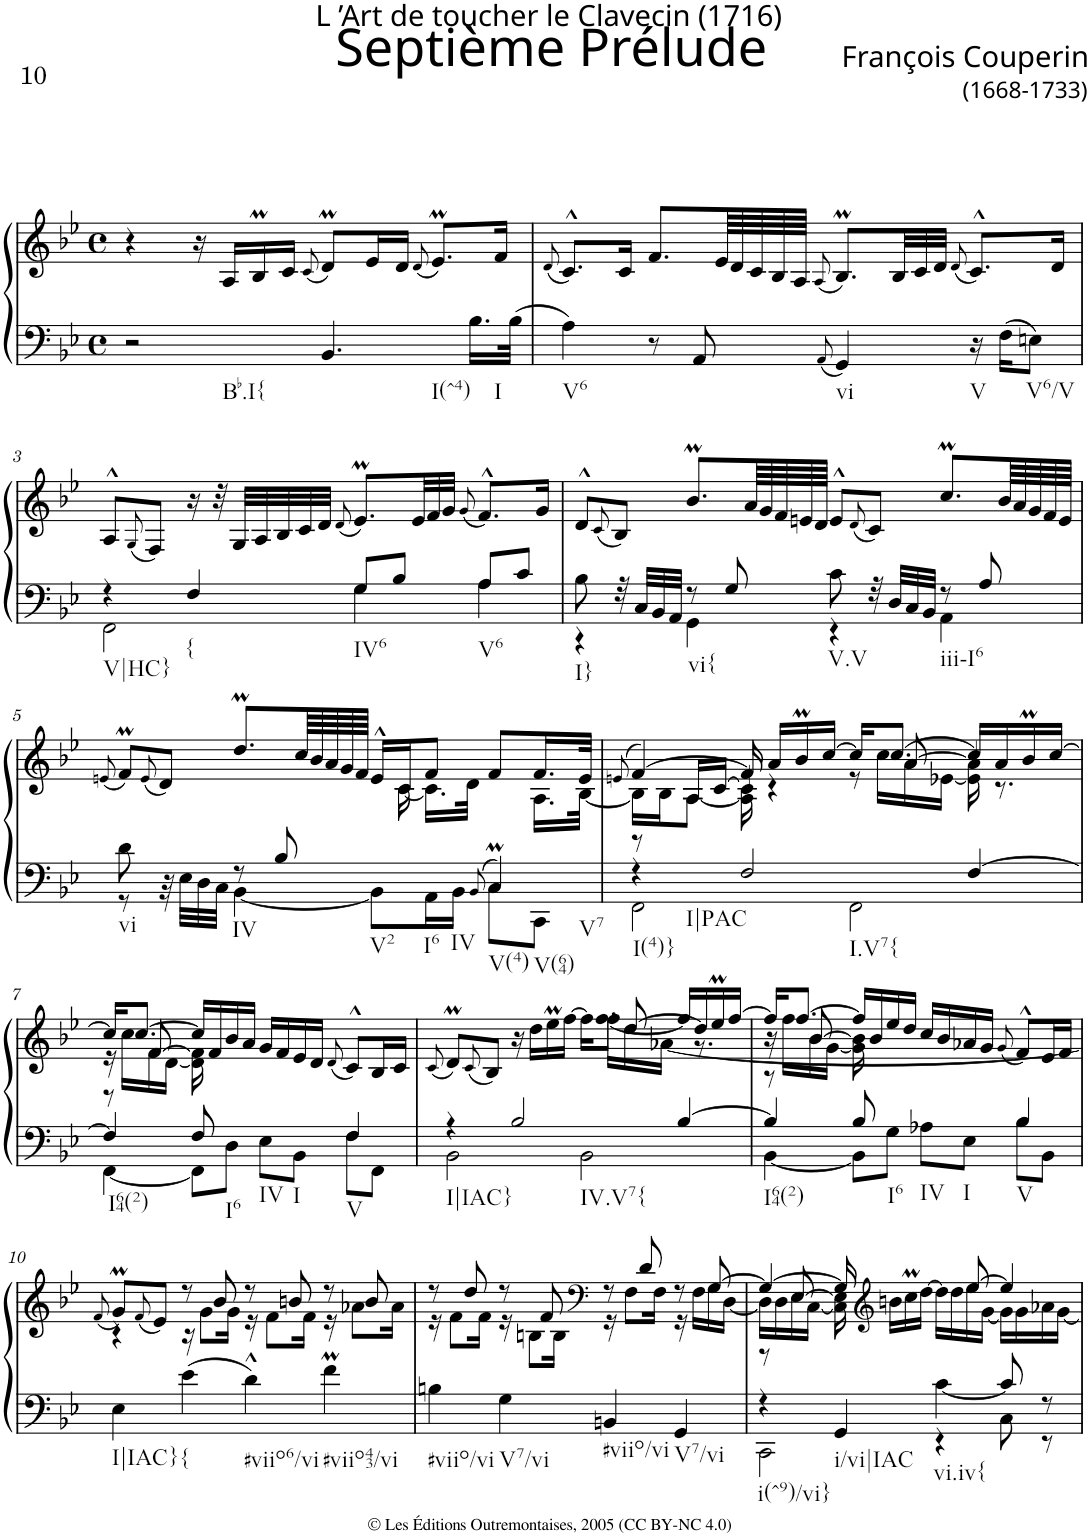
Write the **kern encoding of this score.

**kern	**kern
*part1	*part1
*staff2	*staff1
*I"Clavecin	*
*clefF4	*clefG2
*k[b-e-]	*k[b-e-]
*B-:	*B-:
*M4/4	*M4/4
*met(c)	*met(c)
=1	=1
!LO:TX:b:t=Bb.I{	!
2r	4r
.	16r
.	16A/LL
.	16B-M/
.	16c/JJ
.	(<8qc/
!LO:TX:b:t=I(^4)	!
4.BB-/	8dm/L)
.	16e-/L
.	16d/JJ
.	(<8qd/
.	8.e-M/L)
!LO:TX:b:t=I	!
16.B-\LL	.
.	16f/Jk
32B-\JJk	.
=2	=2
.	(<8qd/
!LO:TX:b:t=V6	!
4A\	8.c^^/L)
.	16c/Jk
8r	8.f/L
8AA/	.
*	*Xtuplet
.	80e-/LLL
.	80d/
.	80c/
.	80B-/
.	80A/JJJJ
8qAA/	(<8qA/
!LO:TX:b:t=vi	!
4GG/	8.B-M/L)
.	48B-/LL
.	48c/
.	48d/JJJ
.	(<8qd/
!LO:TX:b:t=V	!
16r	8.c^^/L)
16F\KL	.
!LO:TX:b:t=V6/V	!
8En\J	.
.	16d/Jk
!!LO:LB:g=z
=3	=3
*^	*
!LO:TX:b:t=V|HC}	!	!
4r	2FF\	8A^^/L
.	.	(<8qG/
.	.	8F/J)
!LO:TX:b:t={	!	!
4F/	.	16r
.	.	32r
.	.	32G/LLL
.	.	32A/
.	.	32B-/
.	.	32c/
.	.	32d/JJJ
.	.	(<8qd/
!LO:TX:b:t=IV6	!	!
8G/L	4G\	8.e-M/L)
8B-/J	.	.
.	.	48e-/LL
.	.	48f/
.	.	48g/JJJ
.	.	(<8qg/
!LO:TX:b:t=V6	!	!
8A/L	4A\	8.f^^/L)
8c/J	.	.
.	.	16g/Jk
=4	=4	=4
!LO:TX:b:t=I}	!	!
8B-\	4r	8d^^/L
.	.	(<8qc/
32r	.	8B-/J)
32C/LLL	.	.
32BB-/	.	.
32AA/JJJ	.	.
!LO:TX:b:t=vi{	!	!
8r	4GG\	8.b-M/L
8G/	.	.
.	.	80a/LLL
.	.	80g/
.	.	80f/
.	.	80en/
.	.	80d/JJJJ
!LO:TX:b:t=V.V	!	!
8c\	4r	8e^^/L
.	.	(<8qd/
32r	.	8c/J)
32D/LLL	.	.
32C/	.	.
32BB-/JJJ	.	.
!LO:TX:b:t=iii-I6	!	!
8r	4AA\	8.ccM/L
8A/	.	.
.	.	80b-/LLL
.	.	80a/
.	.	80g/
.	.	80f/
.	.	80e/JJJJ
!!LO:LB:g=z
=5	=5	=5
.	.	(<8qen/
*	*	*^
!LO:TX:b:t=vi	!	!	!
8d\	8r	8fM/L)	16ryy
*	*	*v	*v
.	.	(<8qe/
8ryy	32r	8d/J)
.	32E-\LLL	.
.	32D\	.
.	32C\JJJ	.
!LO:TX:b:t=IV	!	!
8r	[4BB-\	8.ddm/L
8B-/	.	.
.	.	80cc/LLL
.	.	80b-/
.	.	80a/
.	.	80g/
.	.	80f/JJJJ
!LO:TX:b:t=V2	!	!
!LO:TX:b:t=I6	!	!
!LO:TX:b:t=IV	!	!
4ryy	8BB-\L]	16e^^/LL
*	*	*^
.	.	16c/J	[16c\
.	16AA\L	8f/J	16.c\LL]
.	16BB-\JJ	.	.
.	.	.	32d\JJk
8qBB-/	.	.	.
!LO:TX:b:t=V(4)	!	!	!
!LO:TX:b:t=V(64)	!	!	!
!LO:TX:b:t=V7	!	!	!
4CM/	8C\L	8f/L	8ryy
.	8CC\J	16.f/L	16.A\LL
.	.	32e/JJk	[32B-\JJk
*	*	*v	*v
=6	=6	=6
.	.	(>8qen/
*	*	*^
*	*	*	*^
!LO:TX:b:t=I(4)}	!	!	!	!
!LO:TX:b:t=I|PAC	!	!	!	!
4r	2FF\	[4f/)	16B-\LL]	8r
.	.	.	16B-\J	.
.	.	.	[8A\J	16A/LL
.	.	.	.	[16c/JJ
!LO:TX:b:t=I.V7{	!	!	!	!
2F/	.	16f/]	16A\] 16c\	4c!/]
.	.	16a/LL	4r	.
.	.	16b-M/	.	.
.	.	[16cc/JJ	.	.
.	2FF\	16cc/KL]	.	8r
.	.	[8.cc/J	16cc\LL	.
.	.	.	16a\	[8a/
.	.	.	[16e-X\JJ	.
[4F/	.	16cc/LL]	16e-\] 16a\	4a!/]
.	.	16a/	8.r	.
.	.	16b-M/	.	.
.	.	[16cc/JJ	.	.
!!LO:LB:g=z	!!	!!
=7	=7	=7	=7	=7
!LO:TX:b:t=I64(2)	!	!	!	!
4F/]	[4FF\	16cc/KL]	16r	8r
.	.	[8.cc/J	16cc\LL	.
.	.	.	16f\	[8f/
.	.	.	[16d\JJ	.
8F/	8FF\L]	16cc/LL]	16d\] 16f\]	2.ryy
.	.	16f/	2ryy	.
!LO:TX:b:t=I6	!	!	!	!
!LO:TX:b:t=IV	!	!	!	!
!LO:TX:b:t=I	!	!	!	!
4.ryy	8D\J	16b-/	.	.
.	.	16a/JJ	.	.
.	8E-\L	16g/LL	.	.
.	.	16f/	.	.
.	8BB-\J	16e-/	.	.
.	.	16d/JJ	.	.
.	.	(<8qd/	.	.
!LO:TX:b:t=V	!	!	!	!
4F/	8F\L	8c^^/L)	.	.
.	.	.	8.ryy	.
.	8FF\J	16B-/L	.	.
.	.	16c/JJ	.	.
=8	=8	=8	=8	=8
.	.	(<8qc/	.	.
!LO:TX:b:t=I|IAC}	!	!	!	!
4r	2BB-\	8dm/L)	16ryy	8ryy
*	*	*v	*v	*v
.	.	(<8qc/
.	.	8B-/J)
!LO:TX:b:t=IV.V7{	!	!
2B-/	.	16r
.	.	16dd\LL
.	.	16ee-M\
.	.	[16ff\JJ
.	2BB-\	16ff\KL]
*	*	*^
.	.	[8.ff\J	16ff\LL
*	*	*	*^
.	.	.	16dd\	[8dd/
.	.	.	[16a-X\JJ	.
[4B-/	.	16ff/LL]	16ryy	4ryy
.	.	16dd/]	8.r	.
.	.	16ee-M/	.	.
.	.	[16ff/JJ	.	.
=9	=9	=9	=9	=9
!LO:TX:b:t=I64(2)	!	!	!	!
4B-/]	[4BB-\	16ff/KL]	16r	8r
.	.	[8.ff/J	16ff\LL	.
.	.	.	16b-\	[8b-/
.	.	.	[16g\JJ	.
8B-/	8BB-\L]	16ff/LL]	16g\] 16b-\]	2.ryy
.	.	16b-/	2ryy	.
!LO:TX:b:t=I6	!	!	!	!
!LO:TX:b:t=IV	!	!	!	!
!LO:TX:b:t=I	!	!	!	!
4.ryy	8G\J	16ee-/	.	.
.	.	16dd/JJ	.	.
.	8A-X\L	16cc/LL	.	.
.	.	16b-/	.	.
.	8E-\J	16a-X/	.	.
.	.	16g/JJ	.	.
.	.	(<8qg/	.	.
!LO:TX:b:t=V	!	!	!	!
4B-/	8B-\L	8f^^/L)	.	.
.	.	.	8.ryy	.
.	8BB-\J	16e-/L	.	.
.	.	16f/JJ	.	.
*v	*v	*	*	*
*	*v	*v	*v
!!LO:LB:g=z
=10	=10
.	(<8qf/
*	*^
!LO:TX:b:t=I|IAC}	!	!
4E-\	8gM/L)	4r
.	(<8qf/	.
.	8e-/J)	.
!LO:TX:b:t={	!	!
4e-\	8r	16r
.	.	8g\L
.	8b-/	.
.	.	16g\Jk
!LO:TX:b:t=#viio6/vi	!	!
4d^^\	8r	16r
.	.	8f\L
.	8bn/	.
.	.	16f\Jk
!LO:TX:b:t=#viio43/vi	!	!
4fM\	8r	16r
.	.	8a-X\L
.	8b/	.
.	.	16a-\Jk
=11	=11	=11
!LO:TX:b:t=#viio/vi	!	!
4Bn\	8r	16r
.	.	8f\L
.	8dd/	.
.	.	16f\Jk
!LO:TX:b:t=V7/vi	!	!
4G\	8r	16r
.	.	8Bn\L
.	8f/	.
.	.	16B\Jk
*	*clefF4	*
!LO:TX:b:t=#viio/vi	!	!
4BBn/	8r	16r
.	.	8F\L
.	8d/	.
.	.	16F\Jk
!LO:TX:b:t=V7/vi	!	!
4GG/	8r	16r
.	.	16F\LL
.	[8G/	16G\
.	.	[16D\JJ
=12	=12	=12
*^	*	*^
!LO:TX:b:t=i(^9)/vi}	!	!	!	!
4r	2CC\	4G/_	16D\LL]	8r
.	.	.	16D\	.
.	.	.	16E-\	[8E-/
.	.	.	[16C\JJ	.
!LO:TX:b:t=i/vi|IAC	!	!	!	!
4GG/	.	16G/]	16C\] 16E-\]	2.ryy
*	*	*clefG2	*	*
.	.	16bn\LL	16ryy	.
.	.	16ccM\	16ryy@	.
.	.	[16dd\JJ	16ryy@	.
!LO:TX:b:t=vi.iv{	!	!	!	!
[4c\	4r	16dd\LL]	16ryy@	.
.	.	16dd\	16ryy@	.
.	.	16ee-\	[8ee-/	.
.	.	[16g\JJ	.	.
8c/]	8C\	16g\LL]	4ee-/]	.
.	.	16g\	.	.
8r	8r	16a-X\	.	.
.	.	[16g\JJ	.	.
*v	*v	*	*	*
*	*v	*v	*v
=	=
*-	*-
